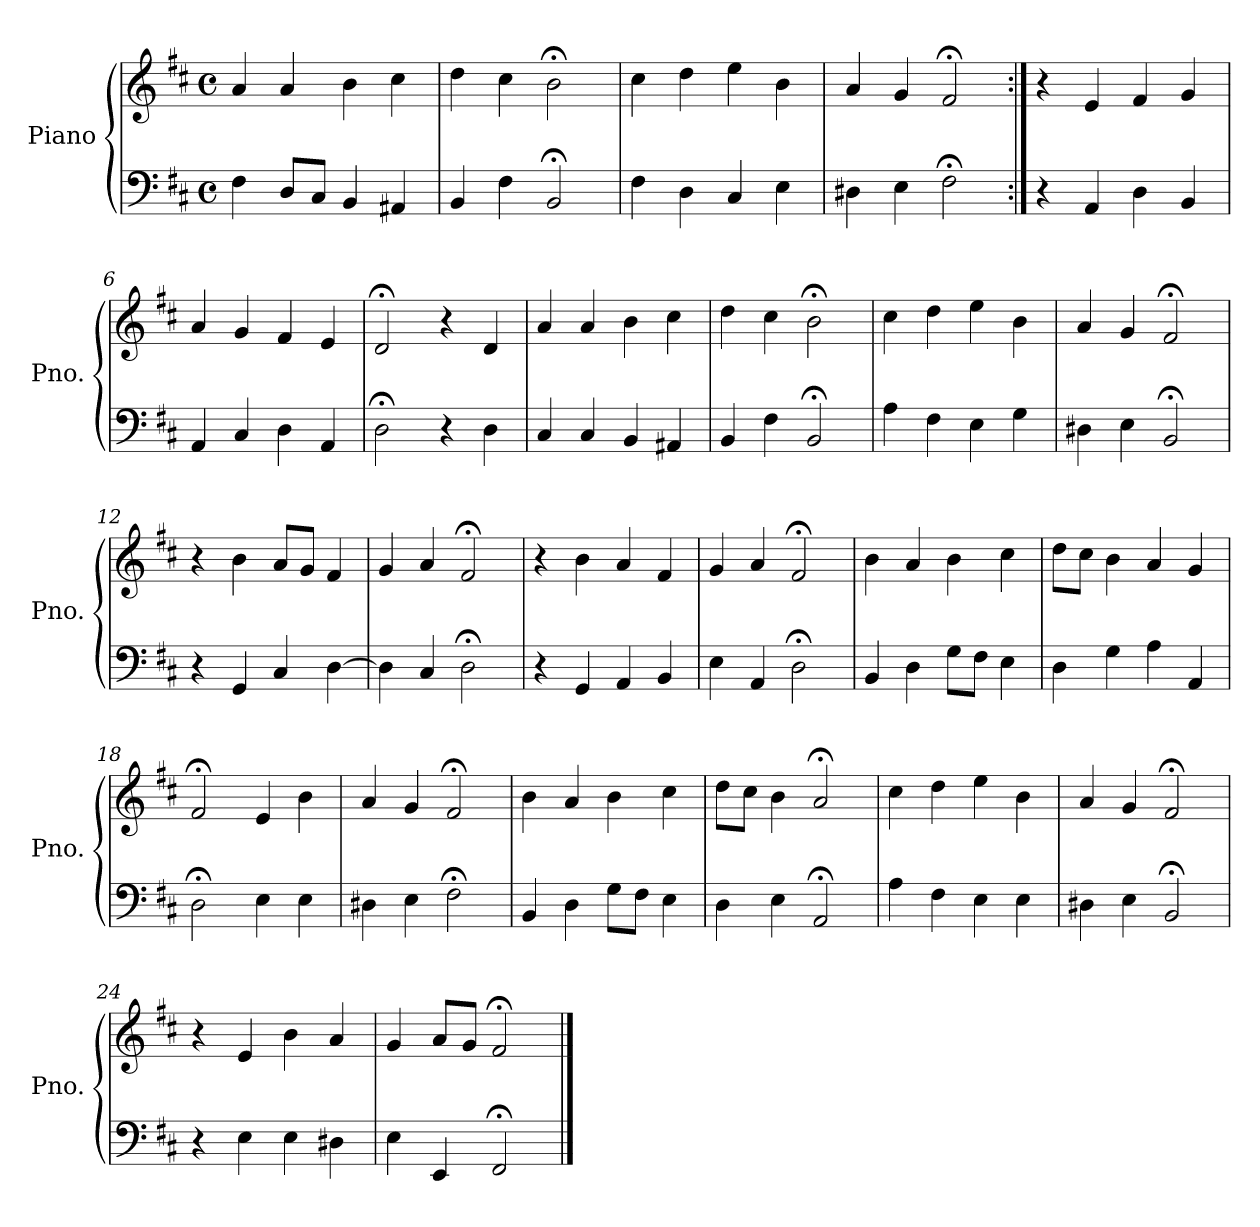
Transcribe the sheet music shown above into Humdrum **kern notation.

**kern	**kern
*part1	*part1
*staff2	*staff1
*I"Piano	*
*I'Pno.	*
*clefF4	*clefG2
*k[f#c#]	*k[f#c#]
*M4/4	*M4/4
*met(c)	*met(c)
=1	=1
4F#\	4a/
8D/L	4a/
8C#/J	.
4BB/	4b\
4AA#X/	4cc#\
=2	=2
4BB/	4dd\
4F#\	4cc#\
2BB;</	2b;<\
=3	=3
4F#\	4cc#\
4D\	4dd\
4C#/	4ee\
4E\	4b\
=4	=4
4D#X\	4a/
4E\	4g/
2F#;<\	2f#;</
=5:|!	=5:|!
4r	4r
4AA/	4e/
4D\	4f#/
4BB/	4g/
=6	=6
4AA/	4a/
4C#/	4g/
4D\	4f#/
4AA/	4e/
=7	=7
2D;<\	2d;</
4r	4r
4D\	4d/
!!LO:LB:g=z
=8	=8
4C#/	4a/
4C#/	4a/
4BB/	4b\
4AA#X/	4cc#\
=9	=9
4BB/	4dd\
4F#\	4cc#\
2BB;</	2b;<\
=10	=10
4A\	4cc#\
4F#\	4dd\
4E\	4ee\
4G\	4b\
=11	=11
4D#X\	4a/
4E\	4g/
2BB;</	2f#;</
=12	=12
4r	4r
4GG/	4b\
4C#/	8a/L
.	8g/J
[4D\	4f#/
=13	=13
4D\]	4g/
4C#/	4a/
2D;<\	2f#;</
=14	=14
4r	4r
4GG/	4b\
4AA/	4a/
4BB/	4f#/
=15	=15
4E\	4g/
4AA/	4a/
2D;<\	2f#;</
!!LO:LB:g=z
=16	=16
4BB/	4b\
4D\	4a/
8G\L	4b\
8F#\J	.
4E\	4cc#\
=17	=17
4D\	8dd\L
.	8cc#\J
4G\	4b\
4A\	4a/
4AA/	4g/
=18	=18
2D;<\	2f#;</
4E\	4e/
4E\	4b\
=19	=19
4D#X\	4a/
4E\	4g/
2F#;<\	2f#;</
=20	=20
4BB/	4b\
4D\	4a/
8G\L	4b\
8F#\J	.
4E\	4cc#\
=21	=21
4D\	8dd\L
.	8cc#\J
4E\	4b\
2AA;</	2a;</
=22	=22
4A\	4cc#\
4F#\	4dd\
4E\	4ee\
4E\	4b\
=23	=23
4D#X\	4a/
4E\	4g/
2BB;</	2f#;</
!!LO:LB:g=z
=24	=24
4r	4r
4E\	4e/
4E\	4b\
4D#X\	4a/
=25	=25
4E\	4g/
4EE/	8a/L
.	8g/J
2FF#;</	2f#;</
==	==
*-	*-
